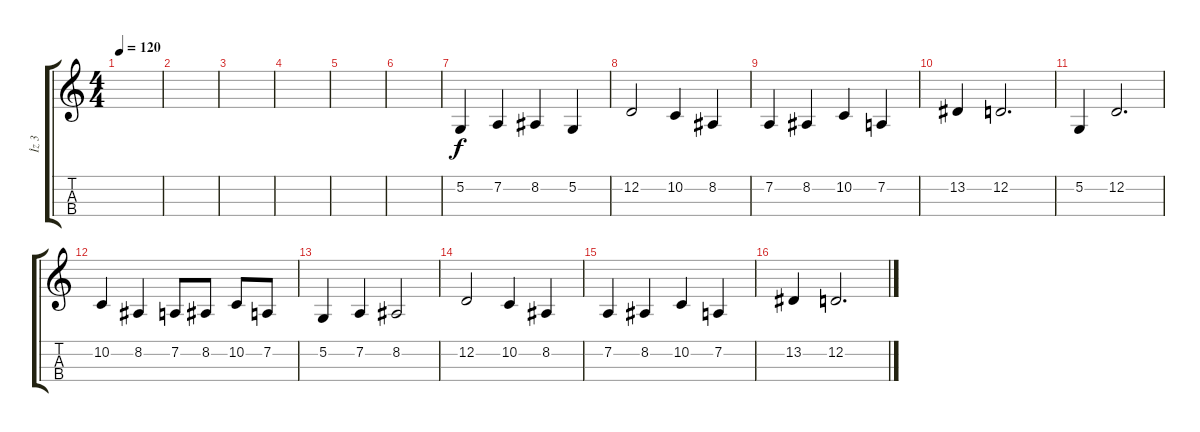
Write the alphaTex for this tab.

\track ("İz 3" "İz 3") {instrument cello}
\staff {score tabs}
\tuning (A3 D3 G2 C2) {hide}
\ts (4 4)
\tempo 120
\clef g2
\ks c
|
|
|
|
|
|
5.2.4 7.2.4 8.2.4 5.2.4 |
12.2.2 10.2.4 8.2.4 |
7.2.4 8.2.4 10.2.4 7.2.4 |
13.2.4 12.2.2{d} |
5.2.4 12.2.2{d} |
10.2.4 8.2.4 7.2.8 8.2.8 10.2.8 7.2.8 |
5.2.4 7.2.4 8.2.2 |
12.2.2 10.2.4 8.2.4 |
7.2.4 8.2.4 10.2.4 7.2.4 |
13.2.4 12.2.2{d}
